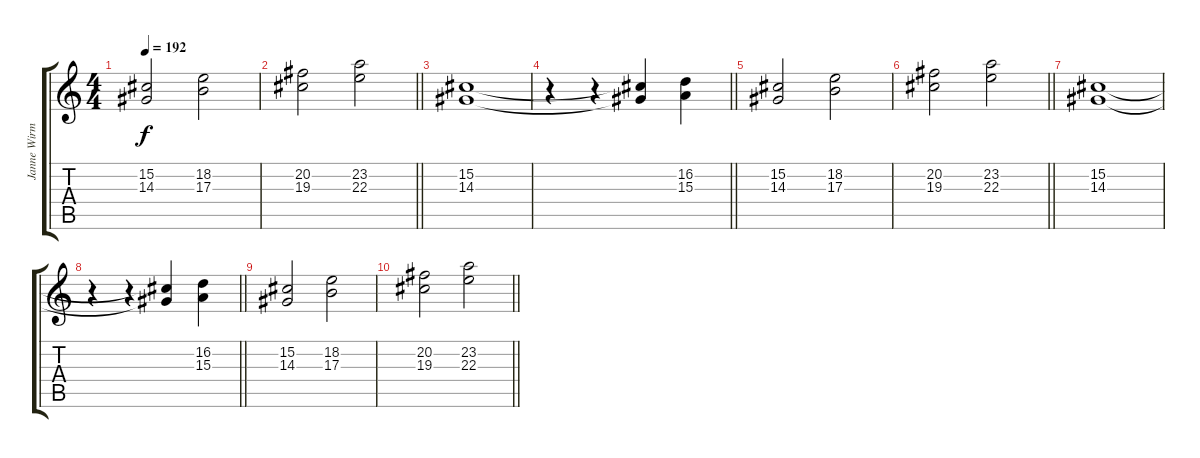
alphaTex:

\track ("Janne Wirman" "Janne Wirm") {instrument stringensemble1}
\staff {score tabs}
\tuning (Eb4 Bb3 Gb3 Db3 Ab2 Db2) {hide}
\ts (4 4)
\tempo 192
\clef g2
\ks c
(15.2 14.3).2{dy f} (18.2 17.3).2 |
\barLineRight lightlight
(20.2 19.3).2 (23.2 22.3).2 |
(15.2 14.3).1 |
\barLineRight lightlight
r.4 r.4 (15.2{t} 14.3{t}).4 (16.2 15.3).4 |
(15.2 14.3).2 (18.2 17.3).2 |
\barLineRight lightlight
(20.2 19.3).2 (23.2 22.3).2 |
(15.2 14.3).1 |
\barLineRight lightlight
r.4 r.4 (15.2{t} 14.3{t}).4 (16.2 15.3).4 |
(15.2 14.3).2 (18.2 17.3).2 |
\barLineRight lightlight
(20.2 19.3).2 (23.2 22.3).2
